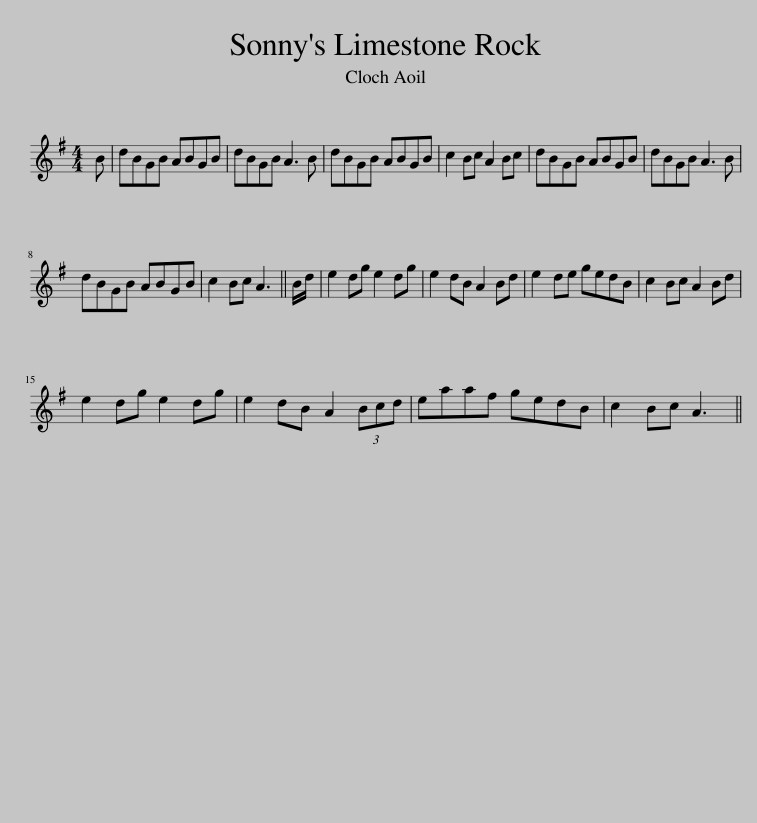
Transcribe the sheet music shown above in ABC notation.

X:1
L:1/8
M:4/4
I:linebreak $
K:G
V:1 treble
V:1
 B | dBGB ABGB | dBGB A3 B | dBGB ABGB | c2 Bc A2 Bc | %5
 dBGB ABGB | dBGB A3 B |$ dBGB ABGB | c2 Bc A3 || B/d/ | %10
 e2 dg e2 dg | e2 dB A2 Bd | e2 de gedB | c2 Bc A2 Bd |$ e2 dg e2 dg | %15
 e2 dB A2 (3Bcd | eaaf gedB | c2 Bc A3 || %18
